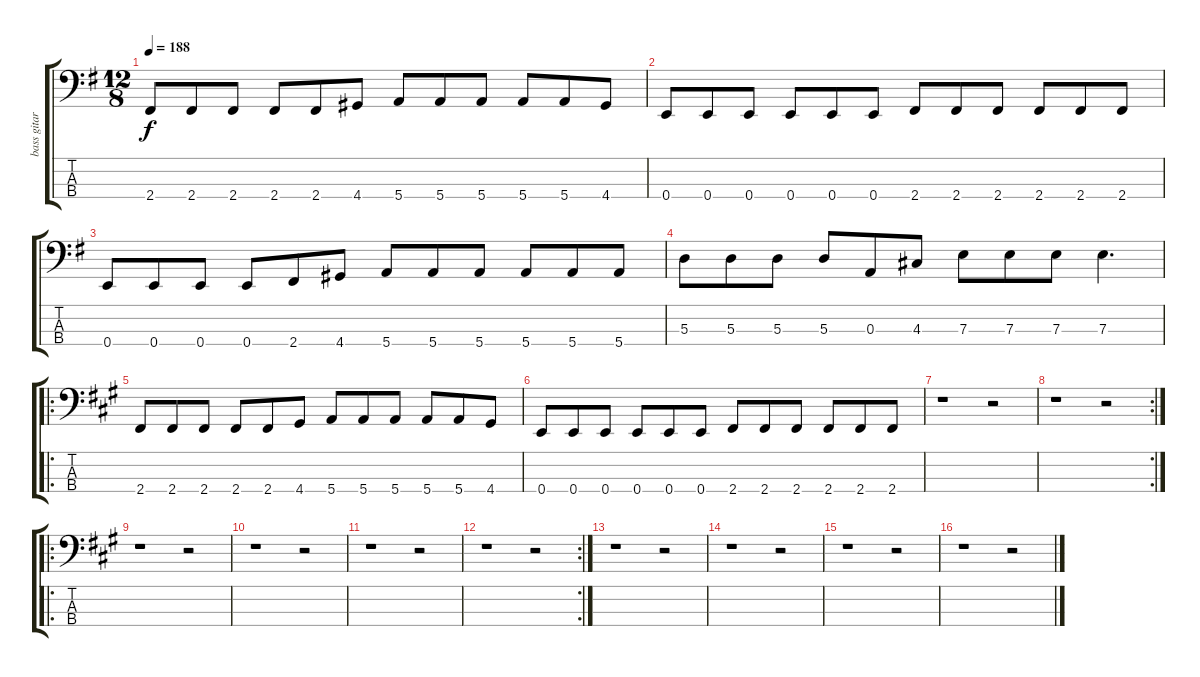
\track ("bass gitara" "bass gitar") {instrument electricbassfinger}
\staff {score tabs}
\tuning (G2 D2 A1 E1) {hide}
\ts (12 8)
\tempo 188
\clef f4
\ks g
2.4.8{dy f} 2.4.8 2.4.8 2.4.8 2.4.8 4.4.8 5.4.8 5.4.8 5.4.8 5.4.8 5.4.8 4.4.8 |
0.4.8 0.4.8 0.4.8 0.4.8 0.4.8 0.4.8 2.4.8 2.4.8 2.4.8 2.4.8 2.4.8 2.4.8 |
0.4.8 0.4.8 0.4.8 0.4.8 2.4.8 4.4.8 5.4.8 5.4.8 5.4.8 5.4.8 5.4.8 5.4.8 |
5.3.8 5.3.8 5.3.8 5.3.8 0.3.8 4.3.8 7.3.8 7.3.8 7.3.8 7.3.4{d} |
\ro
\ks a
2.4.8 2.4.8 2.4.8 2.4.8 2.4.8 4.4.8 5.4.8 5.4.8 5.4.8 5.4.8 5.4.8 4.4.8 |
0.4.8 0.4.8 0.4.8 0.4.8 0.4.8 0.4.8 2.4.8 2.4.8 2.4.8 2.4.8 2.4.8 2.4.8 |
r.1 r.2 |
\rc 2
r.1 r.2 |
\ro
r.1 r.2 |
r.1 r.2 |
r.1 r.2 |
\rc 2
r.1 r.2 |
r.1 r.2 |
r.1 r.2 |
r.1 r.2 |
r.1 r.2
